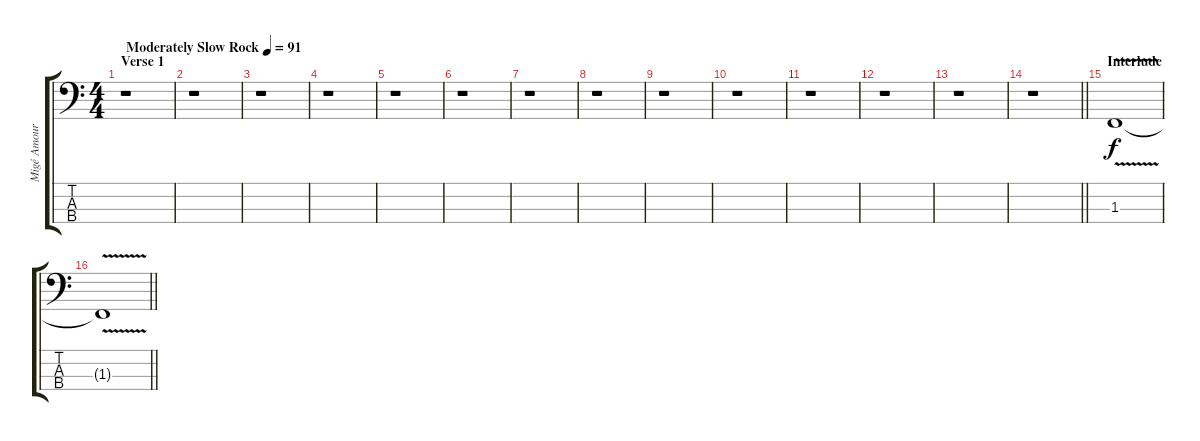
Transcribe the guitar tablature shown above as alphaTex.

\track ("Migé Amour (Bass)" "Migé Amour") {instrument electricbassfinger}
\staff {score tabs}
\tuning (D2 A1 E1 B0) {hide}
\ts (4 4)
\section ("" "Verse 1")
\tempo (91 "Moderately Slow Rock")
\clef f4
\ks c
r.1{dy f instrument electricbassfinger} |
r.1 |
r.1 |
r.1 |
r.1 |
r.1 |
r.1 |
r.1 |
r.1 |
r.1 |
r.1 |
r.1 |
r.1 |
\barLineRight lightlight
r.1 |
\section ("" "Interlude")
1.3{v}.1 |
\barLineRight lightlight
1.3{t}.1
